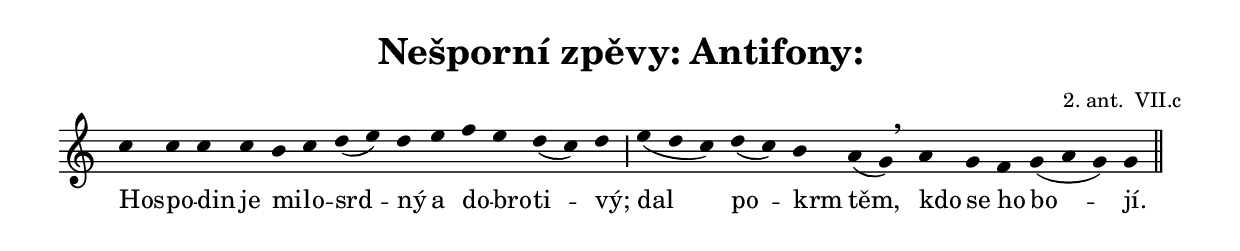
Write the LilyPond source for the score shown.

\version "2.15.37"

\header {
  title = "Nešporní zpěvy: Antifony:"
}

\include "spolecne_nespory.ly"
\include "../../dilyresponsorii.ly"

\score {
  \relative c'' {
    \choralniRezim
    c4 c c c b c d( e) d e f e d( c) d \barMaior
    e( d c) d( c) b a( g) \barMin a g f g( a g) g \barFinalis
  }
  \addlyrics {
    Hos -- po -- din je mi -- lo -- srd -- ný a do -- bro -- ti -- vý;
    dal po -- krm těm, kdo se ho bo -- jí.
  }
  \header {
    quid = "2. ant."
    modus = "VII"
    differentia = "c"
    psalmus = "Žalm 111"
    id = "srdce-ant2"
    piece = \markup {\sestavTitulek}
  }
}
